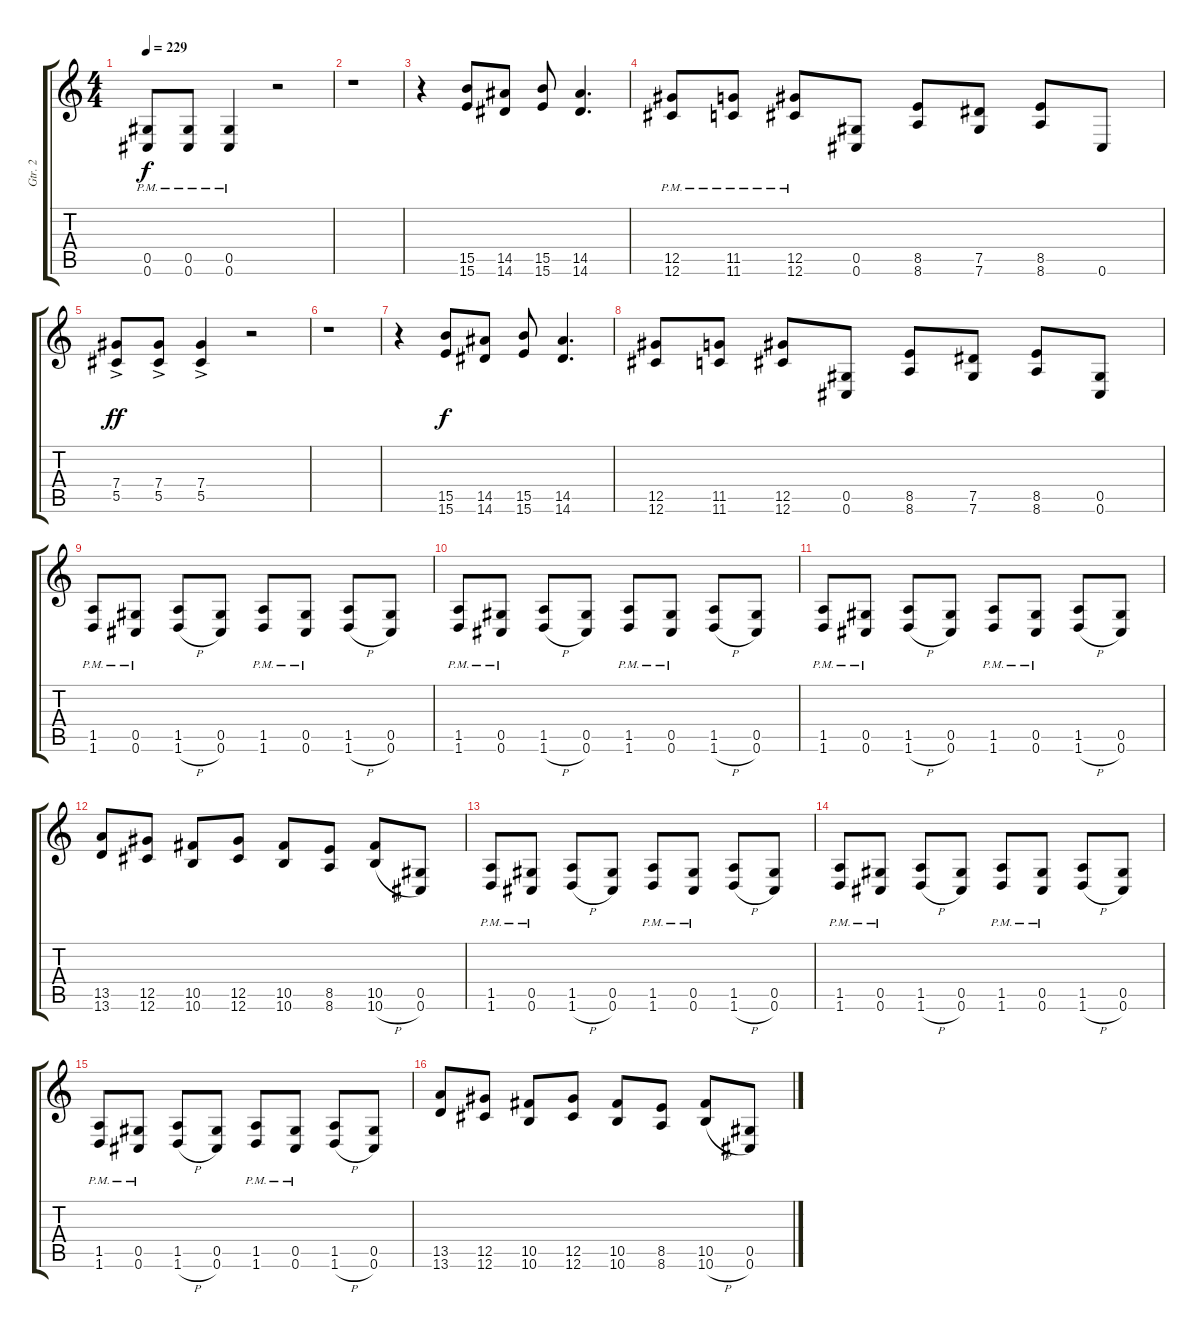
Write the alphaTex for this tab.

\track ("Gtr. 2" "Gtr. 2") {instrument electricguitarmuted}
\staff {score tabs}
\tuning (Eb4 Bb3 Gb3 Db3 Ab2 Db2) {hide}
\ts (4 4)
\tempo 229
\clef g2
\ks c
(0.5{pm} 0.6{pm}).8{dy f} (0.5{pm} 0.6{pm}).8 (0.5{pm} 0.6{pm}).4 r.2 |
r.1 |
r.4 (15.5 15.6).8 (14.5 14.6).8 (15.5 15.6).8 (14.5 14.6).4{d} |
(12.5{pm} 12.6{pm}).8 (11.5{pm} 11.6{pm}).8 (12.5{pm} 12.6{pm}).8 (0.5 0.6).8 (8.5 8.6).8 (7.5 7.6).8 (8.5 8.6).8 0.6.8 |
(7.4{ac} 5.5{ac}).8{dy ff} (7.4{ac} 5.5{ac}).8 (7.4{ac} 5.5{ac}).4 r.2 |
r.1 |
r.4 (15.5 15.6).8{dy f} (14.5 14.6).8 (15.5 15.6).8 (14.5 14.6).4{d} |
(12.5 12.6).8 (11.5 11.6).8 (12.5 12.6).8 (0.5 0.6).8 (8.5 8.6).8 (7.5 7.6).8 (8.5 8.6).8 (0.5 0.6).8 |
(1.5{pm} 1.6{pm}).8 (0.5{pm} 0.6{pm}).8 (1.5 1.6{h}).8 (0.5 0.6).8 (1.5{pm} 1.6{pm}).8 (0.5{pm} 0.6{pm}).8 (1.5 1.6{h}).8 (0.5 0.6).8 |
(1.5{pm} 1.6{pm}).8 (0.5{pm} 0.6{pm}).8 (1.5 1.6{h}).8 (0.5 0.6).8 (1.5{pm} 1.6{pm}).8 (0.5{pm} 0.6{pm}).8 (1.5 1.6{h}).8 (0.5 0.6).8 |
(1.5{pm} 1.6{pm}).8 (0.5{pm} 0.6{pm}).8 (1.5 1.6{h}).8 (0.5 0.6).8 (1.5{pm} 1.6{pm}).8 (0.5{pm} 0.6{pm}).8 (1.5 1.6{h}).8 (0.5 0.6).8 |
(13.5 13.6).8 (12.5 12.6).8 (10.5 10.6).8 (12.5 12.6).8 (10.5 10.6).8 (8.5 8.6).8 (10.5 10.6{h}).8 (0.5 0.6).8 |
(1.5{pm} 1.6{pm}).8 (0.5{pm} 0.6{pm}).8 (1.5 1.6{h}).8 (0.5 0.6).8 (1.5{pm} 1.6{pm}).8 (0.5{pm} 0.6{pm}).8 (1.5 1.6{h}).8 (0.5 0.6).8 |
(1.5{pm} 1.6{pm}).8 (0.5{pm} 0.6{pm}).8 (1.5 1.6{h}).8 (0.5 0.6).8 (1.5{pm} 1.6{pm}).8 (0.5{pm} 0.6{pm}).8 (1.5 1.6{h}).8 (0.5 0.6).8 |
(1.5{pm} 1.6{pm}).8 (0.5{pm} 0.6{pm}).8 (1.5 1.6{h}).8 (0.5 0.6).8 (1.5{pm} 1.6{pm}).8 (0.5{pm} 0.6{pm}).8 (1.5 1.6{h}).8 (0.5 0.6).8 |
(13.5 13.6).8 (12.5 12.6).8 (10.5 10.6).8 (12.5 12.6).8 (10.5 10.6).8 (8.5 8.6).8 (10.5 10.6{h}).8 (0.5 0.6).8
